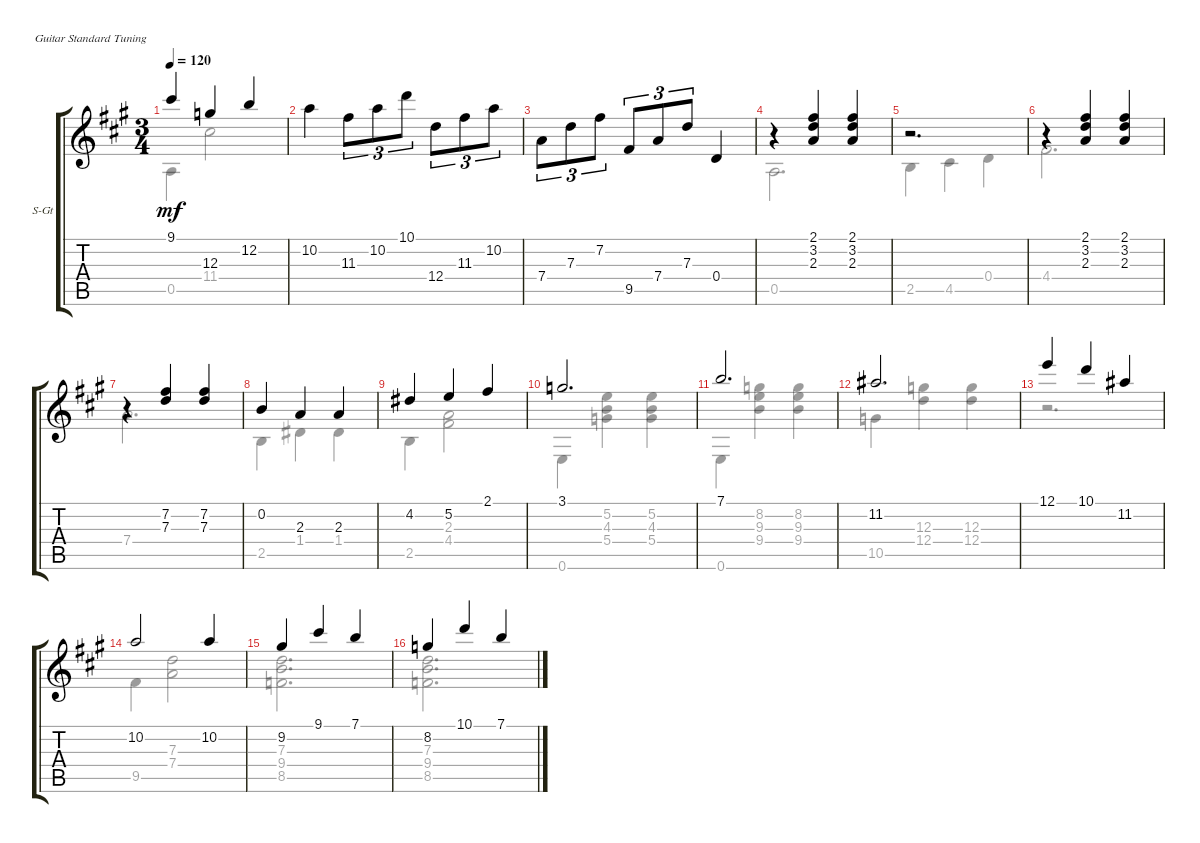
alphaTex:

\defaultSystemsLayout 4
\bracketExtendMode groupsimilarinstruments
\firstSystemTrackNameOrientation horizontal
\otherSystemsTrackNameOrientation horizontal
\track ("Steel Guitar" "S-Gt") {instrument acousticguitarsteel}
\staff {score tabs}
\tuning (E4 B3 G3 D3 A2 E2)
\voice
\ts (3 4)
\tempo 120
\clef g2
\ks a
9.1.4{dy mf} 12.3.4 12.2.4 |
10.2.4 11.3.8{tu (3 2)} 10.2.8{tu (3 2)} 10.1.8{tu (3 2)} 12.4.8{tu (3 2)} 11.3.8{tu (3 2)} 10.2.8{tu (3 2)} |
7.4.8{tu (3 2)} 7.3.8{tu (3 2)} 7.2.8{tu (3 2)} 9.5.8{tu (3 2)} 7.4.8{tu (3 2)} 7.3.8{tu (3 2)} 0.4.4 |
r.4 (2.1 3.2 2.3).4 (2.1 3.2 2.3).4 |
r.2{d} |
r.4 (2.1 3.2 2.3).4 (2.1 3.2 2.3).4 |
r.4 (7.2 7.3).4 (7.2 7.3).4 |
0.2.4 2.3.4 2.3.4 |
4.2.4 5.2.4 2.1.4 |
3.1.2{d} |
7.1.2{d} |
11.2.2{d} |
12.1.4 10.1.4 11.2.4 |
10.2.2 10.2.4 |
9.2.4 9.1.4 7.1.4 |
8.2.4 10.1.4 7.1.4
\voice
\clef g2
\ottava regular
\simile none
\ks a
0.5.4{dy mf} 11.4.2 |
|
|
0.5.2{d} |
2.5.4 4.5.4 0.4.4 |
4.4.2{d} |
7.4.2{d} |
2.5.4 1.4.4 1.4.4 |
2.5.4 (4.4 2.3).2 |
0.6.4 (5.4 4.3 5.2).4 (5.4 4.3 5.2).4 |
0.6.4 (9.4 9.3 8.2).4 (9.4 9.3 8.2).4 |
10.5.4 (12.4 12.3).4 (12.3 12.4).4 |
r.2{d} |
9.5.4 (7.3 7.4).2 |
(7.3 9.4 8.5).2{d} |
(7.3 9.4 8.5).2{d}
